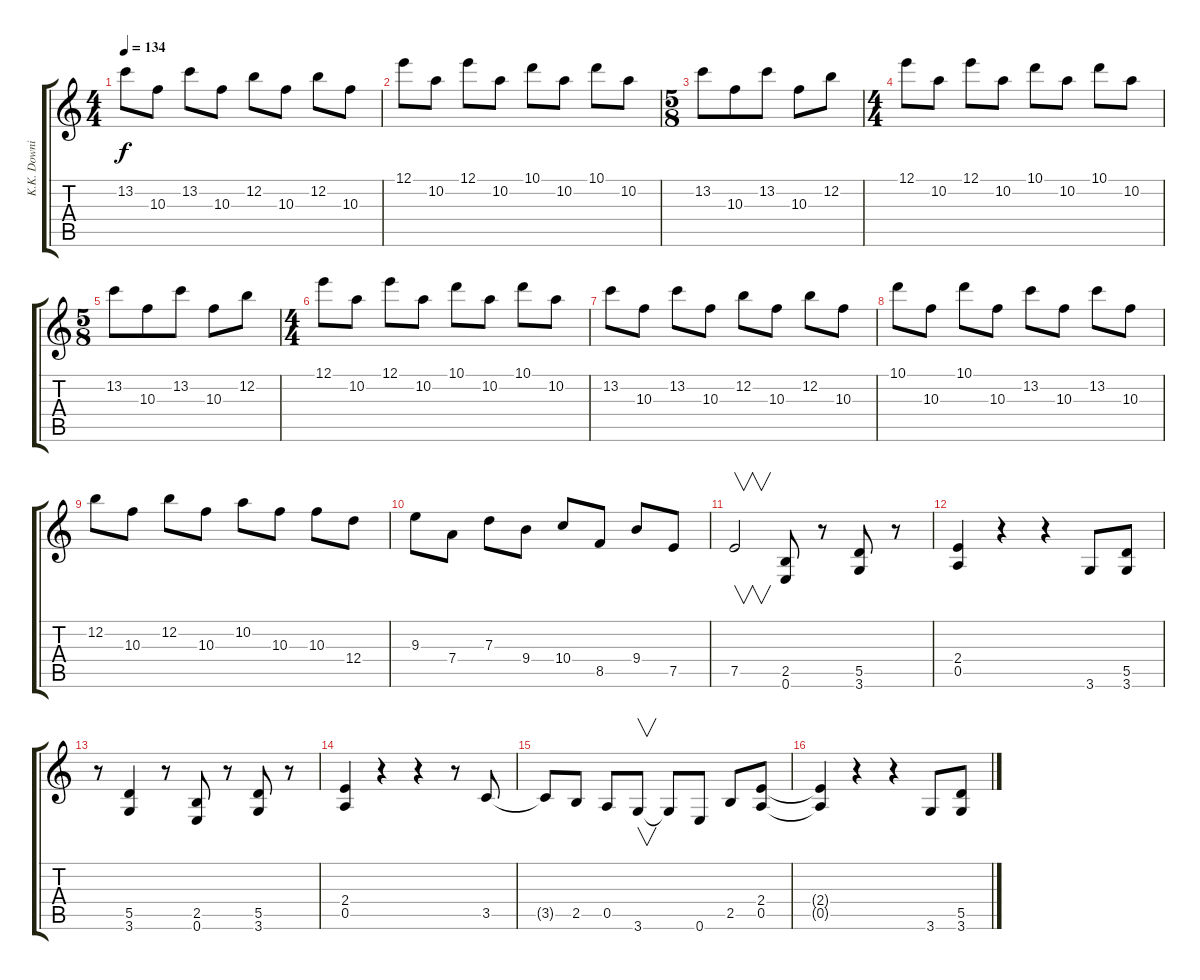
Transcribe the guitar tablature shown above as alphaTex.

\track ("K.K. Downing" "K.K. Downi") {instrument distortionguitar}
\staff {score tabs}
\tuning (E4 B3 G3 D3 A2 E2) {hide}
\ts (4 4)
\tempo 134
\clef g2
\ks c
13.2.8{dy f} 10.3.8 13.2.8 10.3.8 12.2.8 10.3.8 12.2.8 10.3.8 |
12.1.8 10.2.8 12.1.8 10.2.8 10.1.8 10.2.8 10.1.8 10.2.8 |
\ts (5 8)
13.2.8 10.3.8 13.2.8 10.3.8 12.2.8 |
\ts (4 4)
12.1.8 10.2.8 12.1.8 10.2.8 10.1.8 10.2.8 10.1.8 10.2.8 |
\ts (5 8)
13.2.8 10.3.8 13.2.8 10.3.8 12.2.8 |
\ts (4 4)
12.1.8 10.2.8 12.1.8 10.2.8 10.1.8 10.2.8 10.1.8 10.2.8 |
13.2.8 10.3.8 13.2.8 10.3.8 12.2.8 10.3.8 12.2.8 10.3.8 |
10.1.8 10.3.8 10.1.8 10.3.8 13.2.8 10.3.8 13.2.8 10.3.8 |
12.2.8 10.3.8 12.2.8 10.3.8 10.2.8 10.3.8 10.3.8 12.4.8 |
9.3.8 7.4.8 7.3.8 9.4.8 10.4.8 8.5.8 9.4.8 7.5.8 |
7.5.2{v} (2.5 0.6).8 r.8 (5.5 3.6).8 r.8 |
(2.4 0.5).4 r.4 r.4 3.6.8 (5.5 3.6).8 |
r.8 (5.5 3.6).4 r.8 (2.5 0.6).8 r.8 (5.5 3.6).8 r.8 |
(2.4 0.5).4 r.4 r.4 r.8 3.5.8 |
3.5{t}.8 2.5.8 0.5.8 3.6.8{v} 3.6{t}.8 0.6.8 2.5.8 (2.4 0.5).8 |
(2.4{t} 0.5{t}).4 r.4 r.4 3.6.8 (5.5 3.6).8
